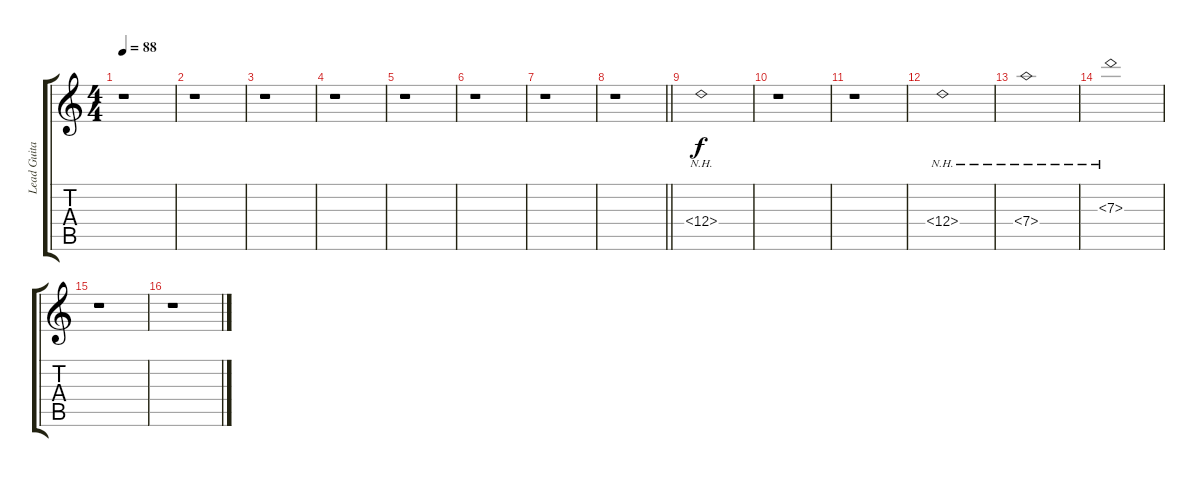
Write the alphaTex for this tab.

\track ("Lead Guitar" "Lead Guita") {instrument overdrivenguitar}
\staff {score tabs}
\tuning (E4 B3 G3 D3 A2 E2) {hide}
\ts (4 4)
\tempo 88
\clef g2
\ks c
r.1{dy f} |
r.1 |
r.1 |
r.1 |
r.1 |
r.1 |
r.1 |
\barLineRight lightlight
r.1 |
12.4{nh}.1 |
r.1 |
r.1 |
12.4{nh}.1 |
7.4{nh}.1 |
7.3{nh}.1 |
r.1 |
r.1
